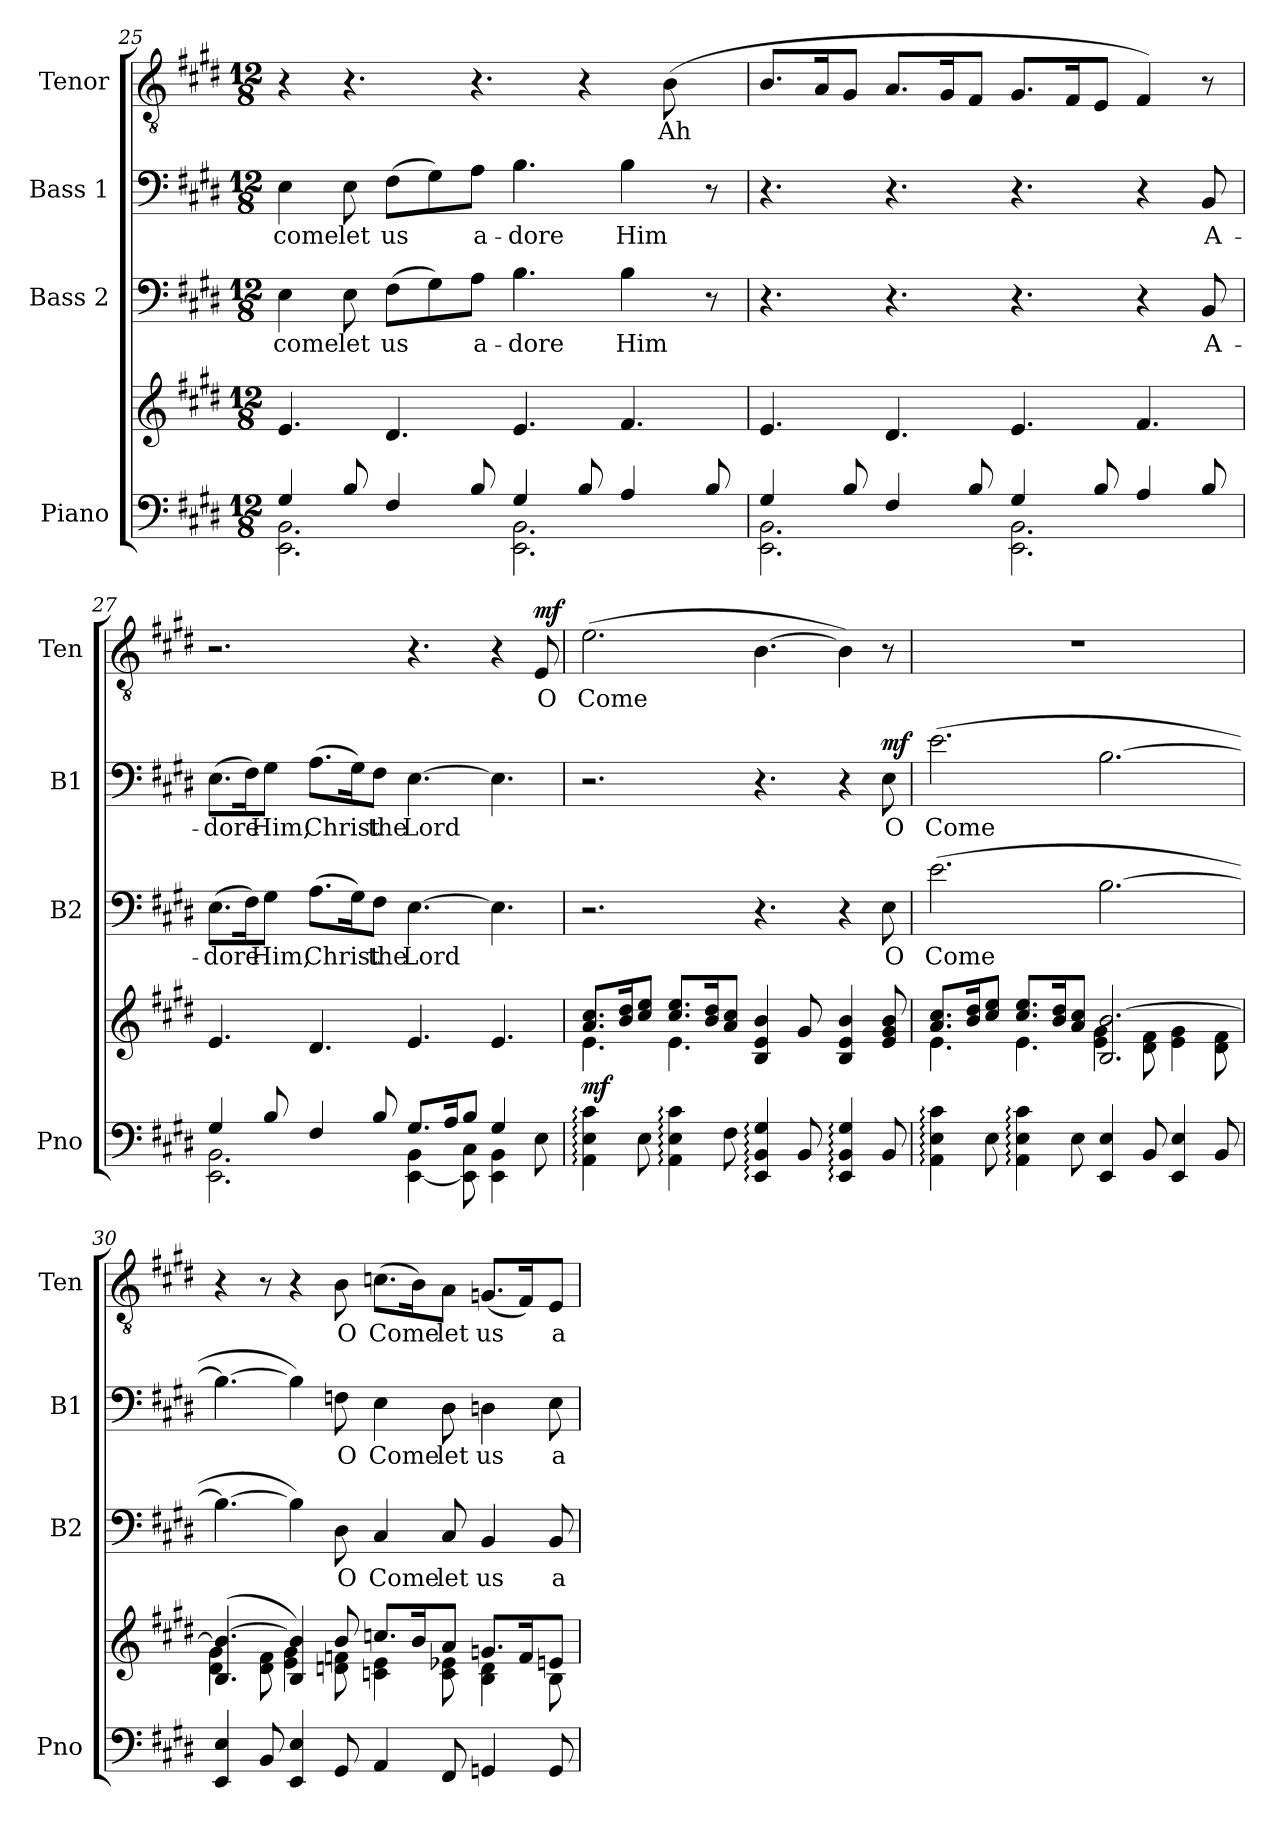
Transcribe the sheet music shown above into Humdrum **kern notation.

**kern	**kern	**dynam	**kern	**text	**kern	**text	**dynam	**kern	**text	**dynam
*part4	*part4	*part4	*part3	*part3	*part2	*part2	*part2	*part1	*part1	*part1
*staff5	*staff4	*staff4/5	*staff3	*staff3	*staff2	*staff2	*staff2	*staff1	*staff1	*staff1
*I"Piano	*	*	*I"Bass 2	*	*I"Bass 1	*	*	*I"Tenor	*	*
*I'Pno	*	*	*I'B2	*	*I'B1	*	*	*I'Ten	*	*
*clefF4	*clefG2	*	*clefF4	*	*clefF4	*	*	*clefGv2	*	*
*k[f#c#g#d#]	*k[f#c#g#d#]	*	*k[f#c#g#d#]	*	*k[f#c#g#d#]	*	*	*k[f#c#g#d#]	*	*
*E:	*E:	*	*E:	*	*E:	*	*	*E:	*	*
*M12/8	*M12/8	*	*M12/8	*	*M12/8	*	*	*M12/8	*	*
=25	=25	=25	=25	=25	=25	=25	=25	=25	=25	=25
*^	*	*	*	*	*	*	*	*	*	*
4G#	2.EE 2.BB	4.e	.	4E	come	4E	come	.	4r	.	.
8B	.	.	.	8E	let	8E	let	.	4.r	.	.
4F#	.	4.d#	.	(<8F#L	us	(<8F#L	us	.	.	.	.
.	.	.	.	8G#)	.	8G#)	.	.	.	.	.
8B	.	.	.	8AJ	a-	8AJ	a-	.	4.r	.	.
4G#	2.EE 2.BB	4.e	.	4.B	-dore	4.B	-dore	.	.	.	.
8B	.	.	.	.	.	.	.	.	4r	.	.
4A	.	4.f#	.	4B	Him	4B	Him	.	.	.	.
.	.	.	.	.	.	.	.	.	(<8B	Ah	.
8B	.	.	.	8r	.	8r	.	.	8ryy	.	.
=26	=26	=26	=26	=26	=26	=26	=26	=26	=26	=26	=26
4G#	2.EE 2.BB	4.e	.	4.r	.	4.r	.	.	8.BL	.	.
.	.	.	.	.	.	.	.	.	16Ak	.	.
8B	.	.	.	.	.	.	.	.	8G#J	.	.
4F#	.	4.d#	.	4.r	.	4.r	.	.	8.AL	.	.
.	.	.	.	.	.	.	.	.	16G#k	.	.
8B	.	.	.	.	.	.	.	.	8F#J	.	.
4G#	2.EE 2.BB	4.e	.	4.r	.	4.r	.	.	8.G#L	.	.
.	.	.	.	.	.	.	.	.	16F#k	.	.
8B	.	.	.	.	.	.	.	.	8EJ	.	.
4A	.	4.f#	.	4r	.	4r	.	.	4F#)	.	.
8B	.	.	.	8BB	A-	8BB	A-	.	8r	.	.
=27	=27	=27	=27	=27	=27	=27	=27	=27	=27	=27	=27
4G#	2.EE 2.BB	4.e	.	(<8.EL	-dore	(<8.EL	-dore	.	2.r	.	.
.	.	.	.	16F#k)	.	16F#k)	.	.	.	.	.
8B	.	.	.	8G#J	Him,	8G#J	Him,	.	.	.	.
4F#	.	4.d#	.	(<8.AL	Christ	(<8.AL	Christ	.	.	.	.
.	.	.	.	16G#k)	.	16G#k)	.	.	.	.	.
8B	.	.	.	8F#J	the	8F#J	the	.	.	.	.
8.G#L	[4EE 4BB	4.e	.	[4.E	Lord	[4.E	Lord	.	4.r	.	.
16Ak	.	.	.	.	.	.	.	.	.	.	.
8BJ	8EE] 8C#	.	.	.	.	.	.	.	.	.	.
4G#	4EE 4BB	4.e	.	4.E]	.	4.E]	.	.	4r	.	.
!	!	!	!	!	!	!	!	!	!	!	!LO:DY:a
8E	8ryy	.	.	.	.	.	.	.	8E	O	mf
=28	=28	=28	=28	=28	=28	=28	=28	=28	=28	=28	=28
*	*	*^	*	*	*	*	*	*	*	*	*
!	!	!	!	!LO:DY:b	!	!	!	!	!	!	!	!
*v	*v	*	*	*	*	*	*	*	*	*	*	*
4AA: 4E: 4c#:	8.a 8.cc#L	4.e	mf	2.r	.	2.r	.	.	(<2.e	Come	.
.	16b 16dd#k	.	.	.	.	.	.	.	.	.	.
8E	8cc# 8eeJ	.	.	.	.	.	.	.	.	.	.
4AA: 4E: 4c#:	8.cc# 8.eeL	4.e	.	.	.	.	.	.	.	.	.
.	16b 16dd#k	.	.	.	.	.	.	.	.	.	.
8F#	8a 8cc#J	.	.	.	.	.	.	.	.	.	.
4EE: 4BB: 4G#:	4B 4e 4b	2.ryy	.	4.r	.	4.r	.	.	[4.B	.	.
8BB	8g#	.	.	.	.	.	.	.	.	.	.
4EE: 4BB: 4G#:	4B 4e 4b	.	.	4r	.	4r	.	.	4B])	.	.
!	!	!	!	!	!	!	!	!LO:DY:a	!	!	!
8BB	8e 8g# 8b	.	.	8E	O	8E	O	mf	8r	.	.
=29	=29	=29	=29	=29	=29	=29	=29	=29	=29	=29	=29
!	!	!	!	!	!	!	!	!	!LO:N:vis=1	!	!
4AA: 4E: 4c#:	8.a 8.cc#L	4.e	.	(<2.e	Come	(<2.e	Come	.	1.r	.	.
.	16b 16dd#k	.	.	.	.	.	.	.	.	.	.
8E	8cc# 8eeJ	.	.	.	.	.	.	.	.	.	.
4AA: 4E: 4c#:	8.cc# 8.eeL	4.e	.	.	.	.	.	.	.	.	.
.	16b 16dd#k	.	.	.	.	.	.	.	.	.	.
8E	8a 8cc#J	.	.	.	.	.	.	.	.	.	.
4EE 4E	2.B [2.b	4e 4g#	.	[2.B	.	[2.B	.	.	.	.	.
8BB	.	8d# 8f#	.	.	.	.	.	.	.	.	.
4EE 4E	.	4e 4g#	.	.	.	.	.	.	.	.	.
8BB	.	8d# 8f#	.	.	.	.	.	.	.	.	.
=30	=30	=30	=30	=30	=30	=30	=30	=30	=30	=30	=30
4EE 4E	(<4.B 4.b_	4d# 4g#	.	4.B_	.	4.B_	.	.	4r	.	.
8BB	.	8d# 8f#	.	.	.	.	.	.	8r	.	.
4EE 4E	4B 4b])	4e 4g#	.	4B])	.	4B])	.	.	4r	.	.
8GG#	8b	8dn 8fn	.	8D#	O	8Fn	O	.	8B	O	.
4AA	8.ccnL	4cn 4e	.	4C#	Come	4E	Come	.	(<8.cnL	Come	.
.	16bk	.	.	.	.	.	.	.	16Bk)	.	.
8FF#	8aJ	8c 8e-X	.	8C#	let	8D#	let	.	8AJ	let	.
4GGn	8.gnL	4B 4d	.	4BB	us	4Dn	us	.	(<8.GnL	us	.
.	16fk	.	.	.	.	.	.	.	16F#k)	.	.
8GG	8enJ	8B	.	8BB	a	8E	a-	.	8EJ	a-	.
*	*v	*v	*	*	*	*	*	*	*	*	*
=	=	=	=	=	=	=	=	=	=	=
*-	*-	*-	*-	*-	*-	*-	*-	*-	*-	*-
